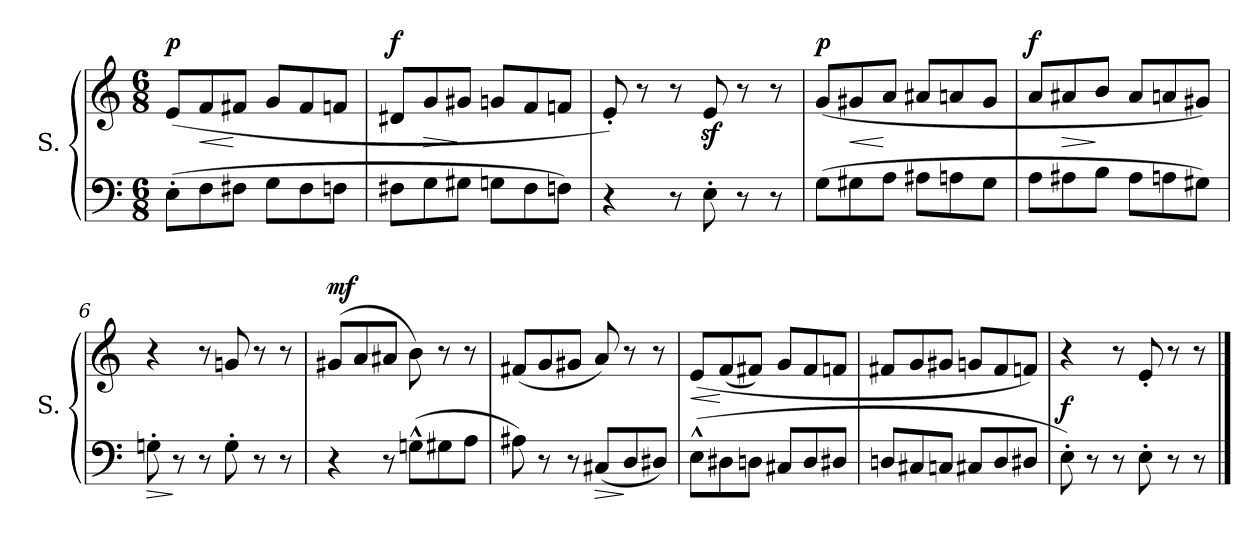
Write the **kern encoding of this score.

**kern	**dynam	**kern	**dynam
*part2	*part2	*part1	*part1
*staff2	*staff2	*staff1	*staff1
*I"S.	*	*I"S.	*
*I'S.	*	*I'S.	*
*clefF4	*	*clefG2	*
*k[]	*	*k[]	*
*M6/8	*	*M6/8	*
*MM144	*	*MM144	*
=1	=1	=1	=1
!	!	!	!LO:DY:a
(8E'\L	.	(8e/L	p
!	!	!	!LO:HP:b
8F\	.	8f/	<
8F#X\J	.	8f#X/J	[
8G\L	.	8g/L	.
8F#\	.	8f#/	.
8Fn\J	.	8fn/J	.
=2	=2	=2	=2
!	!	!	!LO:DY:a
8F#X\L	.	8d#X/L	f
!	!	!	!LO:HP:b
8G\	.	8g/	>
8G#X\J	.	8g#X/J	]
8Gn\L	.	8gn/L	.
8F#\	.	8f/	.
8Fn\J)	.	8fn/J	.
=3	=3	=3	=3
4r	.	8e'/)	.
.	.	8r	.
8r	.	8r	.
8E'\	.	8ez>/	.
8r	.	8r	.
8r	.	8r	.
=4	=4	=4	=4
!	!	!	!LO:DY:a
(8G\L	.	(8g/L	p
!	!	!	!LO:HP:b
8G#X\	.	8g#X/	<
8A\J	.	8a/J	[
8A#X\L	.	8a#X/L	.
8An\	.	8an/	.
8G#\J	.	8g#/J	.
=5	=5	=5	=5
!	!	!	!LO:DY:a
8A\L	.	8a/L	f
!	!	!	!LO:HP:b
8A#X\	.	8a#X/	>
8B\J	.	8b/J	]
8A#\L	.	8a#/L	.
8An\	.	8an/	.
8G#X\J)	.	8g#X/J)	.
!!LO:LB:g=z
=6	=6	=6	=6
!	!LO:HP:b	!	!
8Gn'\	>	4r	.
8r	]	.	.
8r	.	8r	.
8G'\	.	8gn/	.
8r	.	8r	.
8r	.	8r	.
=7	=7	=7	=7
!	!	!	!LO:DY:a
4r	.	(8g#X/L	mf
.	.	8a/	.
8r	.	8a#X/J	.
(8Gn^^\L	.	8b\)	.
8G#X\	.	8r	.
8A\J	.	8r	.
=8	=8	=8	=8
8A#X\)	.	(8f#X/L	.
8r	.	8g/	.
8r	.	8g#X/J	.
!	!LO:HP:b	!	!
(8C#X/L	>	8a/)	.
8D/	]	8r	.
8D#X/J)	.	8r	.
=9	=9	=9	=9
!	!	!	!LO:HP:b
(8E^^\L	.	(8e/L	<
8D#X\	.	(8f/	[
8Dn\J	.	8f#X/J)	.
8C#X/L	.	8g/L	.
8D/	.	8f#/	.
8D#X/J	.	8fn/J	.
=10	=10	=10	=10
8Dn/L	.	8f#X/L	.
8C#X/	.	8g/	.
8Cn/J	.	8g#X/J	.
8C#X/L	.	8gn/L	.
8D/	.	8f#/	.
8D#X/J	.	8fn/J)	.
=11	=11	=11	=11
!	!LO:DY:a	!	!
8E'\)	f	4r	.
8r	.	.	.
8r	.	8r	.
8E'\	.	8e'/	.
8r	.	8r	.
8r	.	8r	.
==	==	==	==
*-	*-	*-	*-
